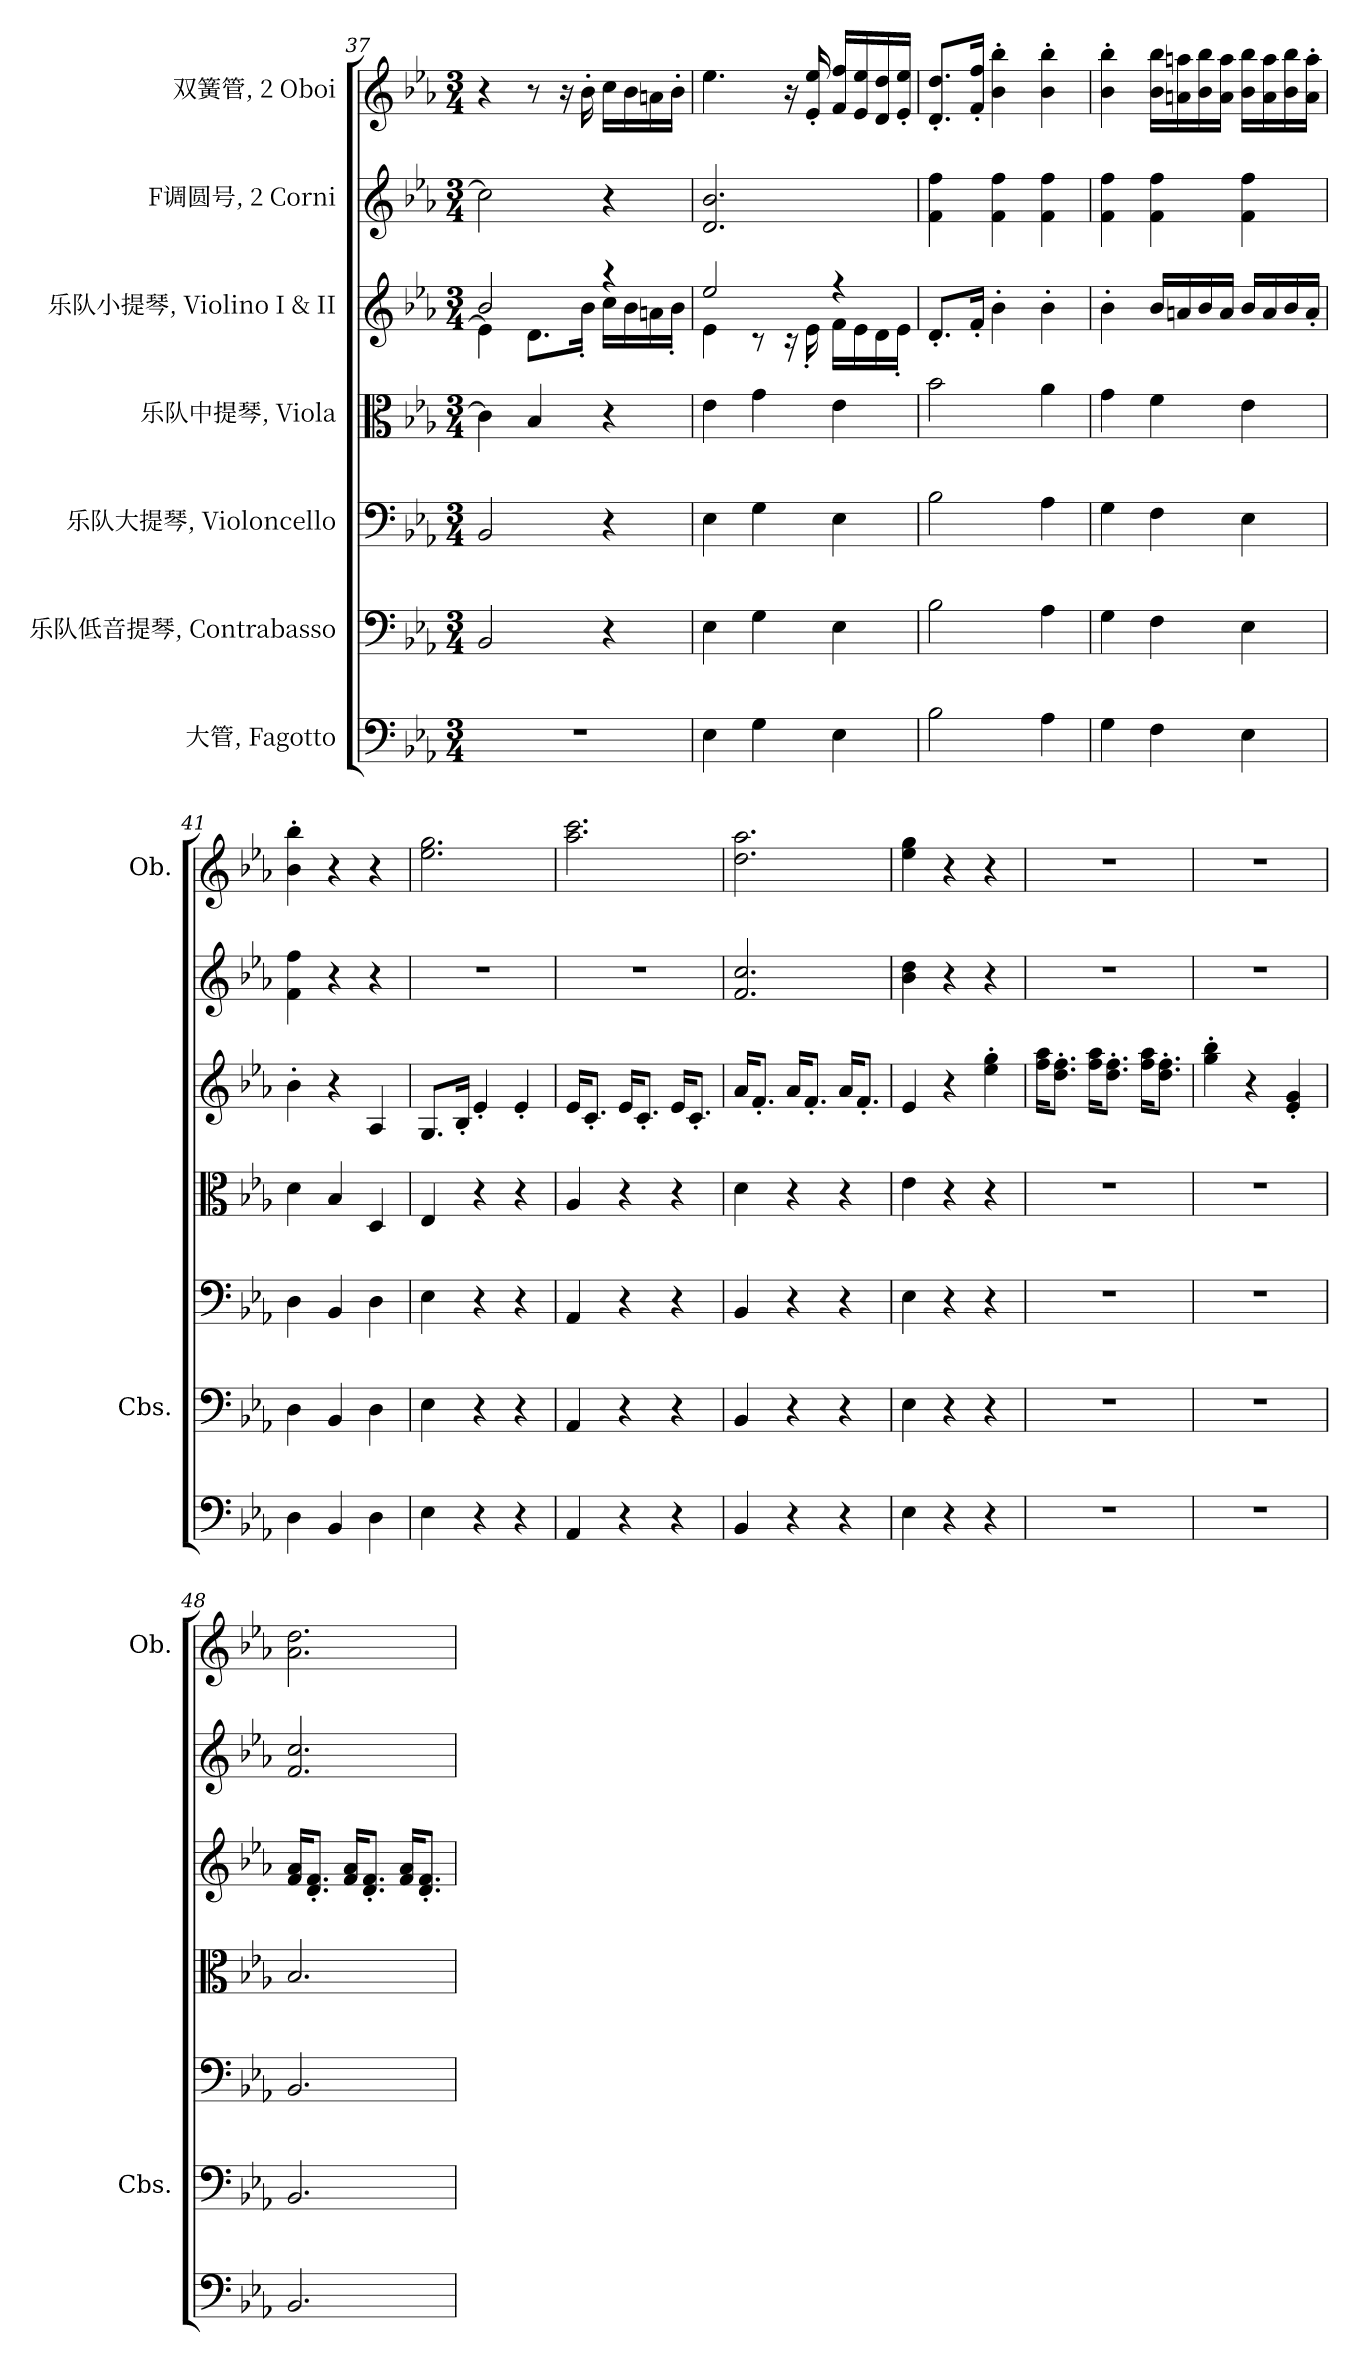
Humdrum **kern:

**kern	**kern	**kern	**kern	**kern	**kern	**kern
*part7	*part6	*part5	*part4	*part3	*part2	*part1
*staff7	*staff6	*staff5	*staff4	*staff3	*staff2	*staff1
*I"大管, Fagotto	*I"乐队低音提琴, Contrabasso	*I"乐队大提琴, Violoncello	*I"乐队中提琴, Viola	*I"乐队小提琴, Violino I &amp; II	*I"F调圆号, 2 Corni	*I"双簧管, 2 Oboi
*	*I'Cbs.	*	*	*	*	*I'Ob.
*clefF4	*clefF4	*clefF4	*clefC3	*clefG2	*clefG2	*clefG2
*	*ITrd7c12	*	*	*	*ITrd4c7	*
*k[b-e-a-]	*k[b-e-a-]	*k[b-e-a-]	*k[b-e-a-]	*k[b-e-a-]	*k[b-e-a-d-]	*k[b-e-a-]
*M3/4	*M3/4	*M3/4	*M3/4	*M3/4	*M3/4	*M3/4
=37	=37	=37	=37	=37	=37	=37
*	*	*	*	*^	*	*
2.r	2BBB-/	2BB-/	4c\]	2b-/	4e-\]	2f\]	4r
.	.	.	4B-/	.	8.d\L	.	8r
.	.	.	.	.	.	.	16r
.	.	.	.	.	16b-'\Jk	.	16b-'\
.	4r	4r	4r	4r	16cc\LL	4r	16cc\LL
.	.	.	.	.	16b-\	.	16b-\
.	.	.	.	.	16an\	.	16an\
.	.	.	.	.	16b-'\JJ	.	16b-'\JJ
!!LO:PB:g=z
=38	=38	=38	=38	=38	=38	=38	=38
4E-\	4EE-\	4E-\	4e-\	2ee-/	4e-\	2.G/ 2.e-/	4.ee-\
4G\	4GG\	4G\	4g\	.	8r	.	.
.	.	.	.	.	16r	.	16r
.	.	.	.	.	16e-'\	.	16e-/' 16ee-/'
4E-\	4EE-\	4E-\	4e-\	4r	16f\LL	.	16f/ 16ff/LL
.	.	.	.	.	16e-\	.	16e-/ 16ee-/
.	.	.	.	.	16d\	.	16d/ 16dd/
.	.	.	.	.	16e-'\JJ	.	16e-/' 16ee-/'JJ
*	*	*	*	*v	*v	*	*
=39	=39	=39	=39	=39	=39	=39
2B-\	2BB-\	2B-\	2b-\	8.d'/L	4B-\ 4b-\	8.d/' 8.dd/'L
.	.	.	.	16f'/Jk	.	16f/' 16ff/'Jk
.	.	.	.	4b-'\	4B-\ 4b-\	4b-\' 4bb-\'
4A-\	4AA-\	4A-\	4a-\	4b-'\	4B-\ 4b-\	4b-\' 4bb-\'
=40	=40	=40	=40	=40	=40	=40
4G\	4GG\	4G\	4g\	4b-'\	4B-\ 4b-\	4b-\' 4bb-\'
4F\	4FF\	4F\	4f\	16b-/LL	4B-\ 4b-\	16b-\ 16bb-\LL
.	.	.	.	16an/	.	16an\ 16aan\
.	.	.	.	16b-/	.	16b-\ 16bb-\
.	.	.	.	16a/JJ	.	16a\ 16aa\JJ
4E-\	4EE-\	4E-\	4e-\	16b-/LL	4B-\ 4b-\	16b-\ 16bb-\LL
.	.	.	.	16a/	.	16a\ 16aa\
.	.	.	.	16b-/	.	16b-\ 16bb-\
.	.	.	.	16a'/JJ	.	16a\' 16aa\'JJ
=41	=41	=41	=41	=41	=41	=41
4D\	4DD\	4D\	4d\	4b-'\	4B-\ 4b-\	4b-\' 4bb-\'
4BB-/	4BBB-/	4BB-/	4B-/	4r	4r	4r
4D\	4DD\	4D\	4D/	4A-/	4r	4r
=42	=42	=42	=42	=42	=42	=42
4E-\	4EE-\	4E-\	4E-/	8.G/L	2.r	2.ee-\ 2.gg\
.	.	.	.	16B-'/Jk	.	.
4r	4r	4r	4r	4e-'/	.	.
4r	4r	4r	4r	4e-'/	.	.
!!LO:PB:g=z
=43	=43	=43	=43	=43	=43	=43
4AA-/	4AAA-/	4AA-/	4A-/	16e-/KL	2.r	2.aa-\ 2.ccc\
.	.	.	.	8.c'/J	.	.
4r	4r	4r	4r	16e-/KL	.	.
.	.	.	.	8.c'/J	.	.
4r	4r	4r	4r	16e-/KL	.	.
.	.	.	.	8.c'/J	.	.
=44	=44	=44	=44	=44	=44	=44
4BB-/	4BBB-/	4BB-/	4d\	16a-/KL	2.B-/ 2.f/	2.dd\ 2.aa-\
.	.	.	.	8.f'/J	.	.
4r	4r	4r	4r	16a-/KL	.	.
.	.	.	.	8.f'/J	.	.
4r	4r	4r	4r	16a-/KL	.	.
.	.	.	.	8.f'/J	.	.
=45	=45	=45	=45	=45	=45	=45
4E-\	4EE-\	4E-\	4e-\	4e-/	4e-\ 4g\	4ee-\ 4gg\
4r	4r	4r	4r	4r	4r	4r
4r	4r	4r	4r	4ee-\' 4gg\'	4r	4r
=46	=46	=46	=46	=46	=46	=46
2.r	2.r	2.r	2.r	16ff\ 16aa-\KL	2.r	2.r
.	.	.	.	8.dd\' 8.ff\'J	.	.
.	.	.	.	16ff\ 16aa-\KL	.	.
.	.	.	.	8.dd\' 8.ff\'J	.	.
.	.	.	.	16ff\ 16aa-\KL	.	.
.	.	.	.	8.dd\' 8.ff\'J	.	.
=47	=47	=47	=47	=47	=47	=47
2.r	2.r	2.r	2.r	4gg\' 4bb-\'	2.r	2.r
.	.	.	.	4r	.	.
.	.	.	.	4e-/' 4g/'	.	.
=48	=48	=48	=48	=48	=48	=48
2.BB-/	2.BBB-/	2.BB-/	2.B-/	16f/ 16a-/KL	2.B-/ 2.f/	2.a-\ 2.dd\
.	.	.	.	8.d/' 8.f/'J	.	.
.	.	.	.	16f/ 16a-/KL	.	.
.	.	.	.	8.d/' 8.f/'J	.	.
.	.	.	.	16f/ 16a-/KL	.	.
.	.	.	.	8.d/' 8.f/'J	.	.
=	=	=	=	=	=	=
*-	*-	*-	*-	*-	*-	*-
